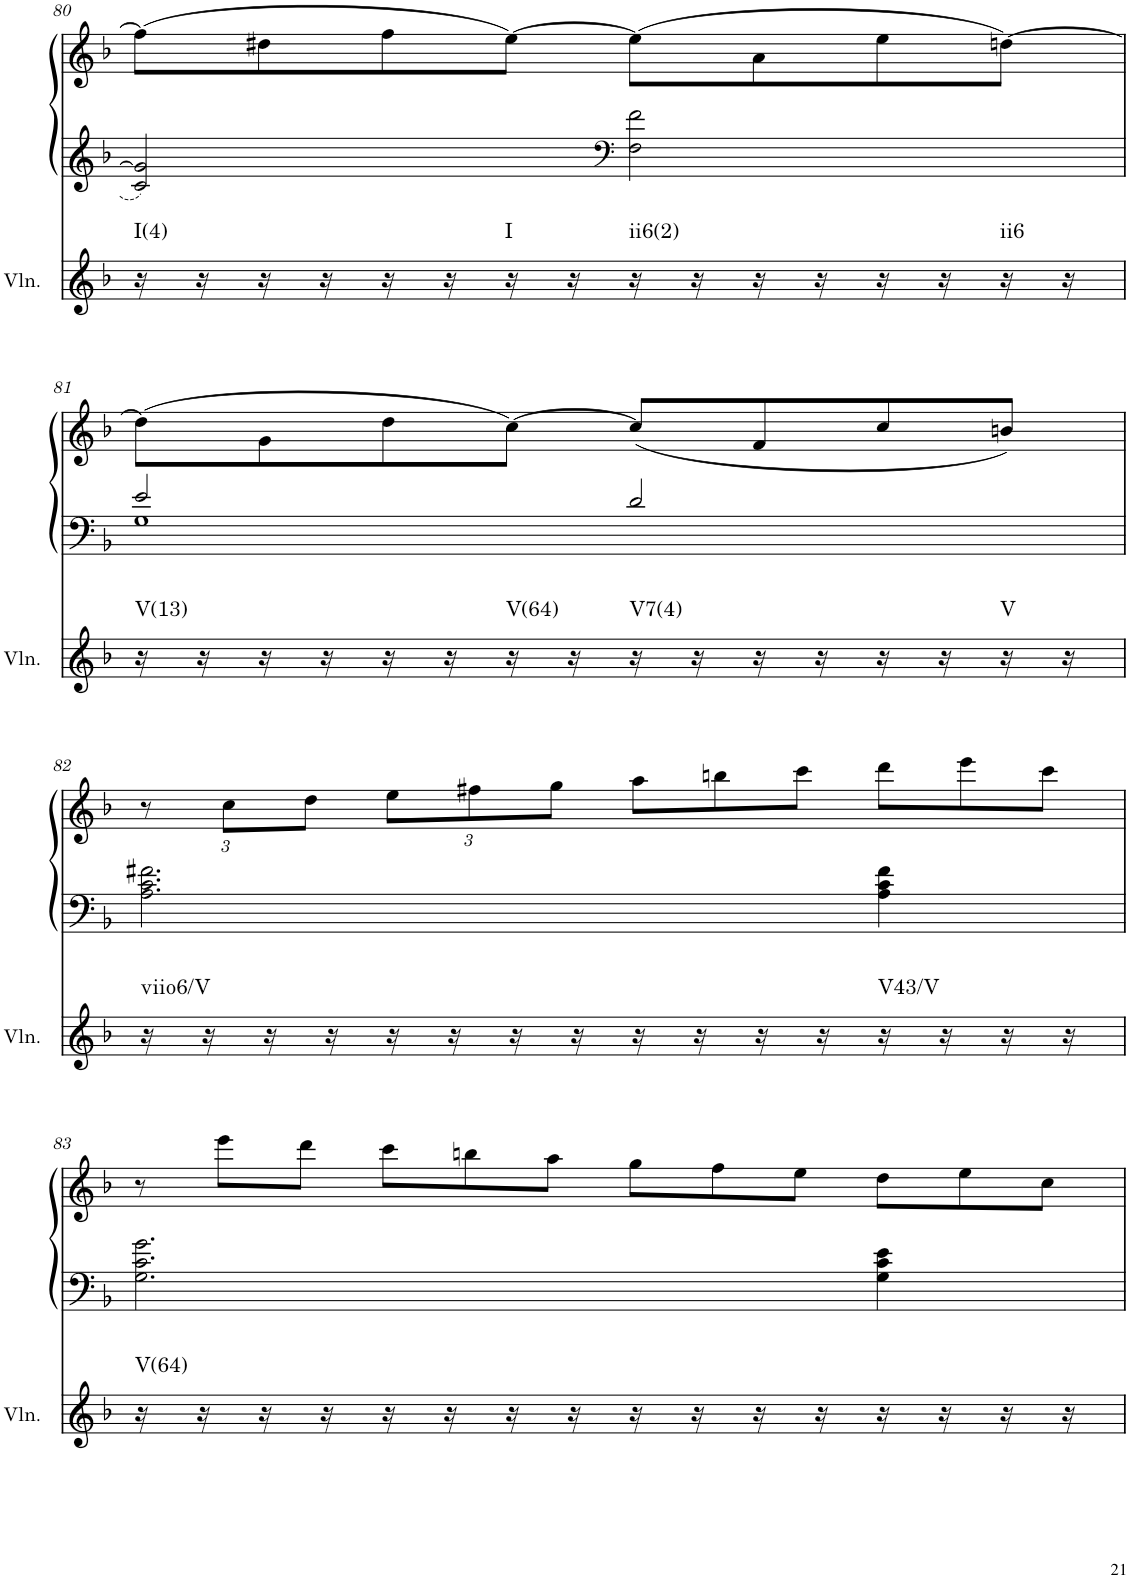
**kern	**harte	**kern	**kern
*part2	*part2	*part1	*part1
*staff3	*	*staff2	*staff1
*I"Violin	*	*I"unbenannt2	*
*I'Vln.	*	*	*
!!LO:PB:g=z
*clefG2	*	*clefG2	*clefG2
*k[b-]	*	*k[b-]	*k[b-]
*M2/2	*	*M2/2	*M2/2
=80	=80	=80	=80
!	!LO:H:kt=I(4)	!	!
16r	N	2c/ 2g/]	(8ff\L]
16r	.	.	.
16r	.	.	8dd#X\
16r	.	.	.
16r	.	.	8ff\
16r	.	.	.
!	!LO:H:kt=I	!	!
16r	N	.	[8ee\J)
16r	.	.	.
*	*	*clefF4	*
!	!LO:H:kt=ii6(2)	!	!
16r	N	2F\ 2f\	(8ee\L]
16r	.	.	.
16r	.	.	8a\
16r	.	.	.
16r	.	.	8ee\
16r	.	.	.
!	!LO:H:kt=ii6	!	!
16r	N	.	[8ddn\J)
16r	.	.	.
!!LO:LB:g=z
=81	=81	=81	=81
*	*	*^	*
!	!LO:H:kt=V(13)	!	!	!
16r	N	2e/	1G	(8dd\L]
16r	.	.	.	.
16r	.	.	.	8g\
16r	.	.	.	.
16r	.	.	.	8dd\
16r	.	.	.	.
!	!LO:H:kt=V(64)	!	!	!
16r	N	.	.	[8cc\J)
16r	.	.	.	.
!	!LO:H:kt=V7(4)	!	!	!
16r	N	2d/	.	(8cc/L]
16r	.	.	.	.
16r	.	.	.	8f/
16r	.	.	.	.
16r	.	.	.	8cc/
16r	.	.	.	.
!	!LO:H:kt=V	!	!	!
16r	N	.	.	8bn/J)
16r	.	.	.	.
*	*	*v	*v	*
!!LO:LB:g=z
=82	=82	=82	=82
*	*	*	*Xbrackettup
!	!LO:H:kt=viio6/V	!	!
16r	N	2.A\ 2.c\ 2.f#X\	12r
16r	.	.	.
.	.	.	12cc\L
16r	.	.	.
.	.	.	12dd\J
16r	.	.	.
16r	.	.	12ee\L
16r	.	.	.
.	.	.	12ff#X\
16r	.	.	.
.	.	.	12gg\J
16r	.	.	.
*	*	*	*Xtuplet
16r	.	.	12aa\L
16r	.	.	.
.	.	.	12bbn\
16r	.	.	.
.	.	.	12ccc\J
16r	.	.	.
!	!LO:H:kt=V43/V	!	!
16r	N	4A\ 4c\ 4f#\	12ddd\L
16r	.	.	.
.	.	.	12eee\
16r	.	.	.
.	.	.	12ccc\J
16r	.	.	.
!!LO:LB:g=z
=83	=83	=83	=83
!	!LO:H:kt=V(64)	!	!
16r	N	2.G\ 2.c\ 2.g\	12r
16r	.	.	.
.	.	.	12eee\L
16r	.	.	.
.	.	.	12ddd\J
16r	.	.	.
16r	.	.	12ccc\L
16r	.	.	.
.	.	.	12bbn\
16r	.	.	.
.	.	.	12aa\J
16r	.	.	.
16r	.	.	12gg\L
16r	.	.	.
.	.	.	12ff\
16r	.	.	.
.	.	.	12ee\J
16r	.	.	.
16r	.	4G\ 4c\ 4e\	12dd\L
16r	.	.	.
.	.	.	12ee\
16r	.	.	.
.	.	.	12cc\J
16r	.	.	.
=	=	=	=
*-	*-	*-	*-
